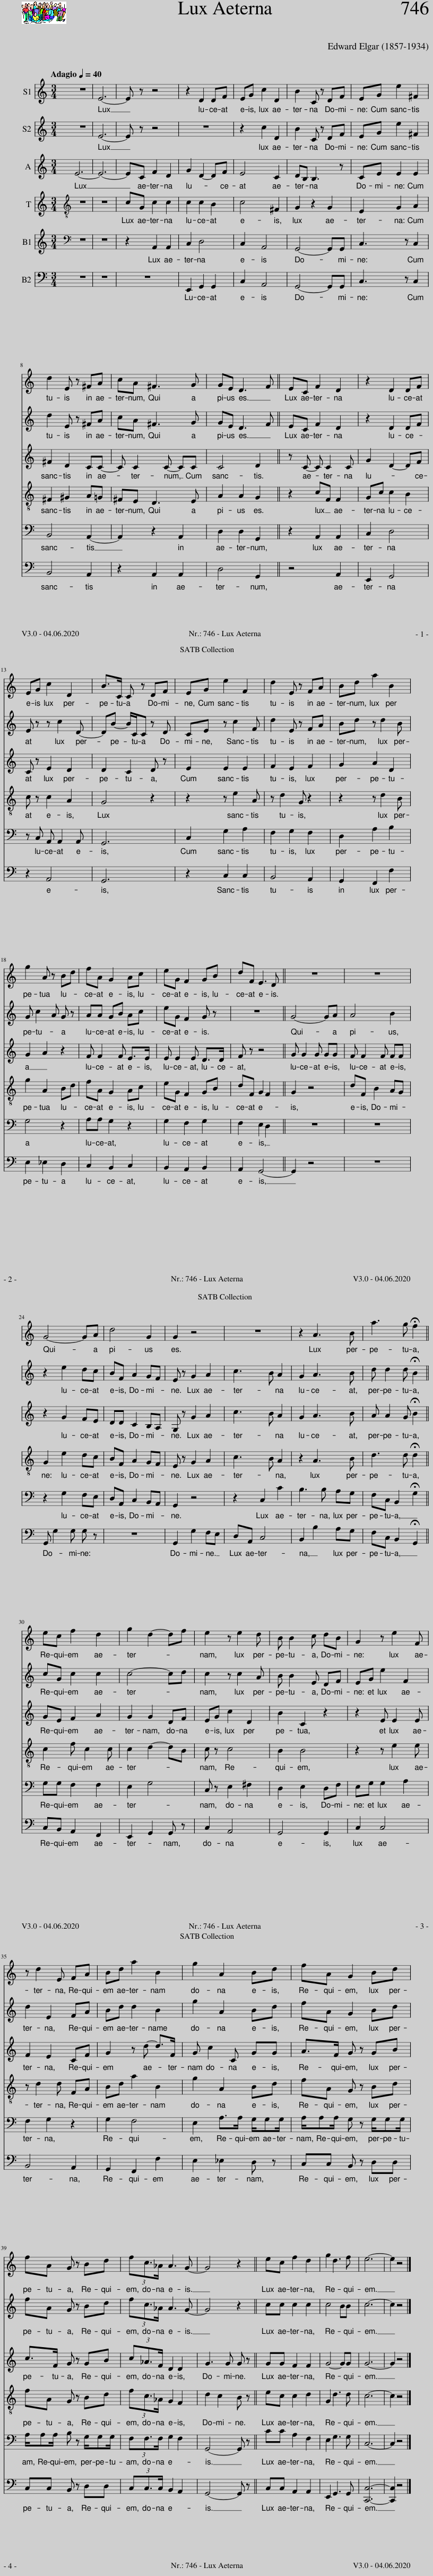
X:1
%%score 1 2 3 4 5 6
L:1/8
Q:1/4=40
M:3/4
I:linebreak $
K:C
V:1 treble
V:2 treble
V:3 treble
V:4 treble-8
V:5 bass
V:6 bass
V:1
 z6 | E6- | E z z4 | z2 D2 DF | EG c2 D2 | %5
 B2 C z DF | EG e2 ^F2 |$ d2 E z ^FA | cA ^F3 G | GE D3 F || %10
 EC F2 D2 | z2 D2 DF |$ EG c2 D2 | B>C C z DF | EG e2 F2 | %15
 d2 E z FA | Bd a2 B2 |$ g2 A z Bd | fA G2 Ac | eG F2 GB | %20
 dF E3 D || z6 | z6 |$ G4- GA | d4 G2 | %25
 G2 z4 | z6 | z2 A3 B | a3 g !fermata!f2 ||$ ec f2 d2 | %30
 g2 d2- df | e2 z e2 d | B B2 c dB | G2 z e2 F |$ z d2 E FA | %35
 Bd a2 B2 | g2 A2 Bd | fA G2 Bd |$ fA G z Bd | (3fc3/2_A/ A3 G- | %40
 G4 z2 || ec f2 d2 | g2 d3 f | e6- | e2 z4 |] %45
V:2
 z6 | E6- | E z z4 | z6 | z2 c2 D2 | %5
 B2 C z DF | EG e2 ^F2 |$ d2 E z ^FA | cA ^F3 G | GE D3 F || %10
 EC F2 D2 | z2 D2 DF |$ E z z c2 D- | DB- B/C/C z D | CE z c2 F | %15
 d2 E z FA | Bd z d2 B |$ G c2 A G z | AA GB Ac | eG F2 G z | %20
 z6 || G4- GA | A4 B2 |$ z2 e2 dc | BF A2 GF | %25
 E z G2 A2 | c3 B A2 | G2 A3 B | d d2 d !fermata!B2 ||$ cG c2 c2 | %30
 c4- cd | c2 z c2 A | B B2 E DF | EG e2 F2 |$ d2 E2 FA | %35
 Bd d2 B2 | g2 A2 Bd | fA G2 Bd |$ fA G z Bd | (3fc3/2_A/ A3 G- | %40
 G4 z2 || cc c2 c2 | c4 BB | c6- | c2 z4 |] %45
V:3
 E6- | E6- | EC F2 D2 | G2 D2- DF | E4 C2 | %5
 DB, B,3 z | CE E2 E2 |$ ^F2 D2 CC- | C C2 C- CC | C4 D2 || %10
 z C- C C2 C | G2 D2- DF |$ C z E2 D2 | D2 C2 D z | E2 E2 E2 | %15
 F2 E2 F2 | G2 A2 D2 |$ G2 A2 z2 | F F2 F E>E | E E2 E D>D | %20
 F z z4 || G G2 G GG | F F2 F FF |$ z2 G2 FE | DD C2 B,A, | %25
 G, z G2 A2 | c3 B A2 | G2 A3 B | A A2 G !fermata!B2 ||$ GE F2 A2 | %30
 G2 G2 DF | EG c2 D2 | B2 C2 z2 | z2 E E2 E |$ F2 E2 CF | %35
 G2 z d- d>F | G c2 C GG | A>F G z GB |$ c>F G z GB | (3c_A3/2F/ D2 D2 | %40
 G3 G G z || GG F2 F2 | G4- GG | G6- | G2 z4 |] %45
V:4
 z6 | z6 | cG c2 c2 | c2 c2 B2 | c4 ^F2 | %5
 G2 z2 G2 | E2 G2 A2 |$ ^F2 ^G2 A=G | ^FE D3 E | A2 A2 G2 || %10
 z2 cF F2 | Gc c2 B2 |$ c z c2 A2 | G4 z2 | z2 z e2 A | %15
 z d2 G z2 | z2 z d2 B |$ g2 A2 Bd | fA G2 Ac | eG F2 GB | %20
 dF G2 F2 || G2 z4 | dF B2 AG |$ G2 e2 dc | BF A2 GF | %25
 E z G2 A2 | c3 B A2 | z2 A3 B | d3 d !fermata!d2 ||$ c2 f c2 c | %30
 c2 d2- dB | c z c4 | B2 B4 | z2 z e2 e |$ z d2 d FA | %35
 Bd a2 B2 | g2 A2 Bd | fA G z Bd |$ fA G z Bd | (3fc3/2_A/ G2 F2 | %40
 d2 c2 B z || ec c2 d2 | G2 d3 d | c6- | c2 z4 |] %45
V:5
 z6 | z6 | z2 A,,2 A,,2 | C,2 D,4 | C,2 A,,4 | %5
 G,,4- G,,G,, | C,3 z C,2 |$ B,,4 A,,2- | A,,2 z2 A,,2 | D,2 D,2 G,,2 || %10
 z2 A,,2 A,,2 | C,2 D,4 |$ z C, A,, A,,2 A,, | G,,6 | C,2 G,2 A,2 | %15
 F,2 G,2 F,2 | D,2 A,2 B,2 |$ G,4 z2 | A,A, G,2 z2 | G,2 F,2 G,2 | %20
 F,2 E,2 D,2 || z6 | z6 |$ z2 G,2 F,E, | D,A,, C,2 B,,A,, | %25
 G,,2 z4 | z2 C,2 C2 | B,3 B, A,G, | F,C, B,,2 !fermata!G,2 ||$ G,G, F,2 F,2 | %30
 E,2 G,4 | C, z E,2 ^F,2 | D,2 E,2 D,F, | E,G, G,2 A,2 |$ F,2 G,2 z2 | %35
 G,2 F,4 | E,2 A,>A, G,/G,G,/ | A,/A,A,/ G, z G,/G,G,/ |$ A,/A,A,/ B, z G,/G,G,/ | (3F,F,3/2F,/ G,2 F,2 | %40
 G,,4- G,, z || CC A,2 F,2 | E,2 G,3 G, | C,6- | C,2 z4 |] %45
V:6
 z6 | z6 | z6 | E,,2 G,,2 G,,2 | C,2 A,,4 | %5
 G,,4- G,,G,, | C,3 z C,2 |$ B,,4 A,,2 | z2 A,,2 A,,2 | D,4 G,,2 || %10
 z4 A,,2 | E,,2 G,,4 |$ z2 A,,4 | G,,6 | z2 C,2 C,2 | %15
 B,,4 A,,2 | G,,2 F,,2 F,2 |$ E,2 _E,2 D,2 | C,2 B,,2 C,2 | B,,2 A,,2 B,,2 | %20
 A,,2 G,,4- || G,,2 z4 | z6 |$ G,, G,2 G, G, z | z6 | %25
 G,,2 G,2 F,E, | D,A,, C,4 | B,,2 B,2 A,G, | F,C, B,,2 !fermata!G,,2 ||$ C,B,, A,,2 F,,2 | %30
 E,,2 G,,2 G,, z | C,2 A,,4 | G,,4 G,,2 | C,2 C,4 |$ B,,4 A,,2 | %35
 G,,2 F,,2 F,2 | E,2 _E,2 D, z | C,C, B,, z D,D, |$ C,C, B,, z D,D, | (3C,C,3/2C,/ B,,2 A,,2 | %40
 G,,4- G,, z || C,C, A,,2 A,,2 | E,,2 G,,3 G,, | [C,,C,]6- | [C,,C,]2 z4 |] %45
